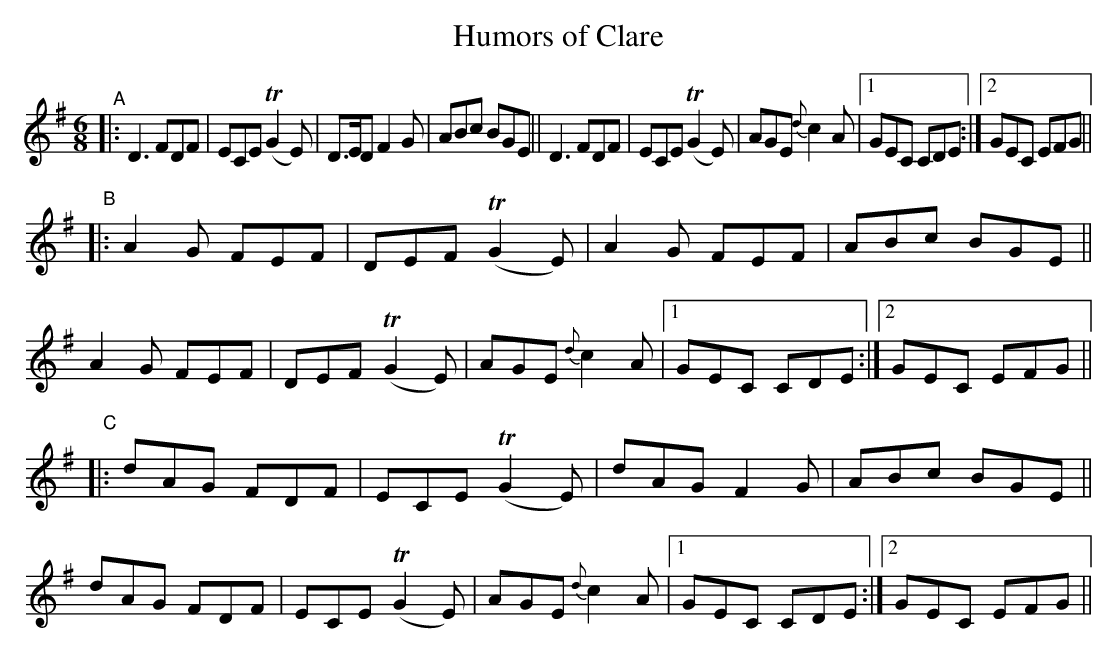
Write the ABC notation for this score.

X:1
T: Humors of Clare
M: 6/8
L: 1/8
K: Dmix
"^A"|:\
D3 FDF | ECE (TG2E) | D>ED F2G | ABc BGE ||\
D3 FDF | ECE (TG2E) | AGE {d}c2A |[1 GEC CDE :|[2 GEC EFG ||
"^B"|:\
A2G FEF | DEF (TG2E) | A2G FEF | ABc BGE ||\
A2G FEF | DEF (TG2E) | AGE {d}c2A |[1 GEC CDE :|[2 GEC EFG ||
"^C"|:\
dAG FDF | ECE (TG2E) | dAG F2G | ABc BGE ||\
dAG FDF | ECE (TG2E) | AGE {d}c2A |[1 GEC CDE :|[2 GEC EFG ||
